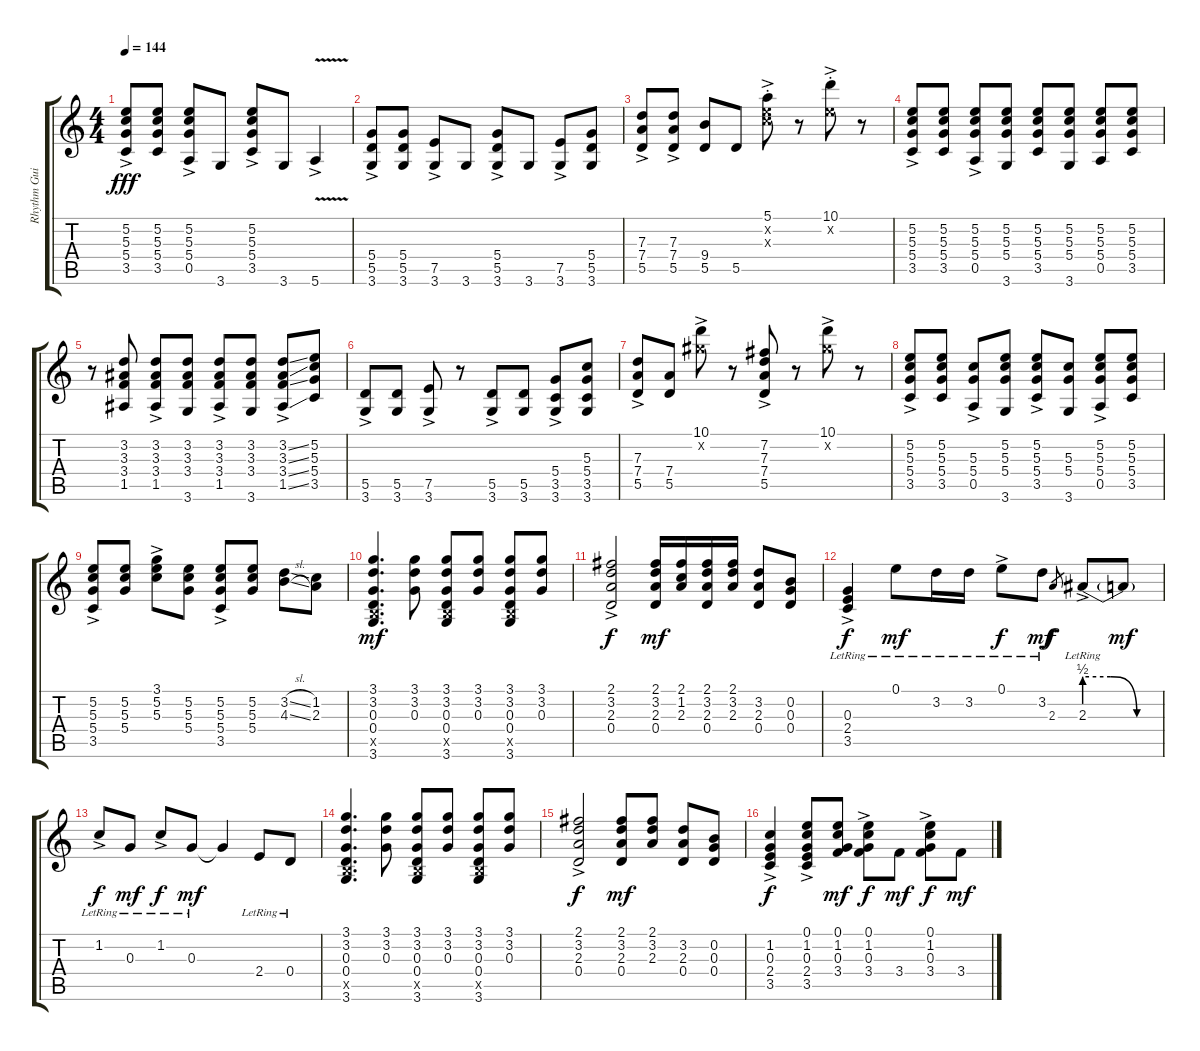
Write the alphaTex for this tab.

\track ("Rhythm Guitar" "Rhythm Gui") {instrument distortionguitar}
\staff {score tabs}
\tuning (E4 B3 G3 D3 A2 E2) {hide}
\ts (4 4)
\tempo 144
\clef g2
\ks c
(5.2{ac} 5.3{ac} 5.4{ac} 3.5{ac}).8{dy fff} (5.2 5.3 5.4 3.5).8 (5.2{ac} 5.3{ac} 5.4{ac} 0.5{ac}).8 3.6.8 (5.2{ac} 5.3{ac} 5.4{ac} 3.5{ac}).8 3.6.8 5.6{v ac}.4 |
(5.4{ac} 5.5{ac} 3.6{ac}).8 (5.4 5.5 3.6).8 (7.5{ac} 3.6{ac}).8 3.6.8 (5.4{ac} 5.5{ac} 3.6{ac}).8 3.6.8 (7.5{ac} 3.6{ac}).8 (5.4 5.5 3.6).8 |
(7.3{ac} 7.4{ac} 5.5{ac}).8 (7.3{ac} 7.4{ac} 5.5{ac}).8 (9.4 5.5).8 5.5.8 (5.1{ac st} 5.2{ac st x} 5.3{ac st x}).8 r.8 (10.1{ac st} 5.2{ac st x}).8 r.8 |
(5.2{ac} 5.3{ac} 5.4{ac} 3.5{ac}).8 (5.2 5.3 5.4 3.5).8 (5.2{ac} 5.3{ac} 5.4{ac} 0.5{ac}).8 (5.2 5.3 5.4 3.6).8 (5.2 5.3 5.4 3.5).8 (5.2 5.3 5.4 3.6).8 (5.2 5.3 5.4 0.5).8 (5.2 5.3 5.4 3.5).8 |
r.8 (3.2 3.3 3.4 1.5).8 (3.2{ac} 3.3{ac} 3.4{ac} 1.5{ac}).8 (3.2 3.3 3.4 3.6).8 (3.2{ac} 3.3{ac} 3.4{ac} 1.5{ac}).8 (3.2 3.3 3.4 3.6).8 (3.2{ss ac} 3.3{ss ac} 3.4{ss ac} 1.5{ss ac}).8 (5.2 5.3 5.4 3.5).8 |
(5.5{ac} 3.6{ac}).8 (5.5 3.6).8 (7.5{ac} 3.6{ac}).8 r.8 (5.5{ac} 3.6{ac}).8 (5.5 3.6).8 (5.4{ac} 3.5{ac} 3.6{ac}).8 (5.3 5.4 3.5 3.6).8 |
(7.3{ac} 7.4{ac} 5.5{ac}).8 (7.4 5.5).8 (10.1{ac} 9.2{ac x}).8 r.8 (7.2{ac} 7.3{ac} 7.4{ac} 5.5{ac}).8 r.8 (10.1{ac} 9.2{ac x}).8 r.8 |
(5.2{ac} 5.3{ac} 5.4{ac} 3.5{ac}).8 (5.2 5.3 5.4 3.5).8 (5.3{ac} 5.4{ac} 0.5{ac}).8 (5.2 5.3 5.4 3.6).8 (5.2{ac} 5.3{ac} 5.4{ac} 3.5{ac}).8 (5.3 5.4 3.6).8 (5.2{ac} 5.3{ac} 5.4{ac} 0.5{ac}).8 (5.2 5.3 5.4 3.5).8 |
(5.2{ac} 5.3{ac} 5.4{ac} 3.5{ac}).8 (5.2 5.3 5.4).8 (3.1{ac} 5.2{ac} 5.3{ac}).8 (5.2 5.3 5.4).8 (5.2{ac} 5.3{ac} 5.4{ac} 3.5{ac}).8 (5.2 5.3 5.4).8 (3.2{sl} 4.3{sl}).8 (1.2 2.3).8 |
(3.1 3.2 0.3 0.4 2.5{x} 3.6).4{d dy mf} (3.1 3.2 0.3).8 (3.1 3.2 0.3 0.4 2.5{x} 3.6).8 (3.1 3.2 0.3).8 (3.1 3.2 0.3 0.4 2.5{x} 3.6).8 (3.1 3.2 0.3).8 |
(2.1{ac} 3.2{ac} 2.3{ac} 0.4{ac}).2{dy f} (2.1 3.2 2.3 0.4).16{dy mf} (2.1 1.2 2.3).16 (2.1 3.2 2.3 0.4).16 (2.1 3.2 2.3).16 (3.2 2.3 0.4).8 (0.2 0.3 0.4).8 |
(0.3{ac lr} 2.4{ac lr} 3.5{ac lr}).4{dy f} 0.1{lr}.8{dy mf} 3.2{lr}.16 3.2{lr}.16 0.1{ac lr}.8{dy f} 3.2{lr}.8{dy mf} 2.3.8{gr dy f} 2.3{be (custom 0 2 20 2 40 0 60 0) ac lr}.8 2.3{t}.8{dy mf} |
1.2{ac lr}.8{dy f} 0.3{lr}.8{dy mf} 1.2{ac lr}.8{dy f} 0.3{lr}.8{dy mf} 0.3{t}.4 2.4{lr}.8 0.4{lr}.8 |
(3.1 3.2 0.3 0.4 2.5{x} 3.6).4{d} (3.1 3.2 0.3).8 (3.1 3.2 0.3 0.4 2.5{x} 3.6).8 (3.1 3.2 0.3).8 (3.1 3.2 0.3 0.4 2.5{x} 3.6).8 (3.1 3.2 0.3).8 |
(2.1{ac} 3.2{ac} 2.3{ac} 0.4{ac}).2{dy f} (2.1 3.2 2.3 0.4).8{dy mf} (2.1 3.2 2.3).8 (3.2 2.3 0.4).8 (0.2 0.3 0.4).8 |
(1.2{ac} 0.3{ac} 2.4{ac} 3.5{ac}).4{dy f} (0.1{ac} 1.2{ac} 0.3{ac} 2.4{ac} 3.5{ac}).8 (0.1 1.2 0.3 3.4).8{dy mf} (0.1{ac} 1.2{ac} 0.3{ac} 3.4{ac}).8{dy f} 3.4.8{dy mf} (0.1{ac} 1.2{ac} 0.3{ac} 3.4{ac}).8{dy f} 3.4.8{dy mf}
